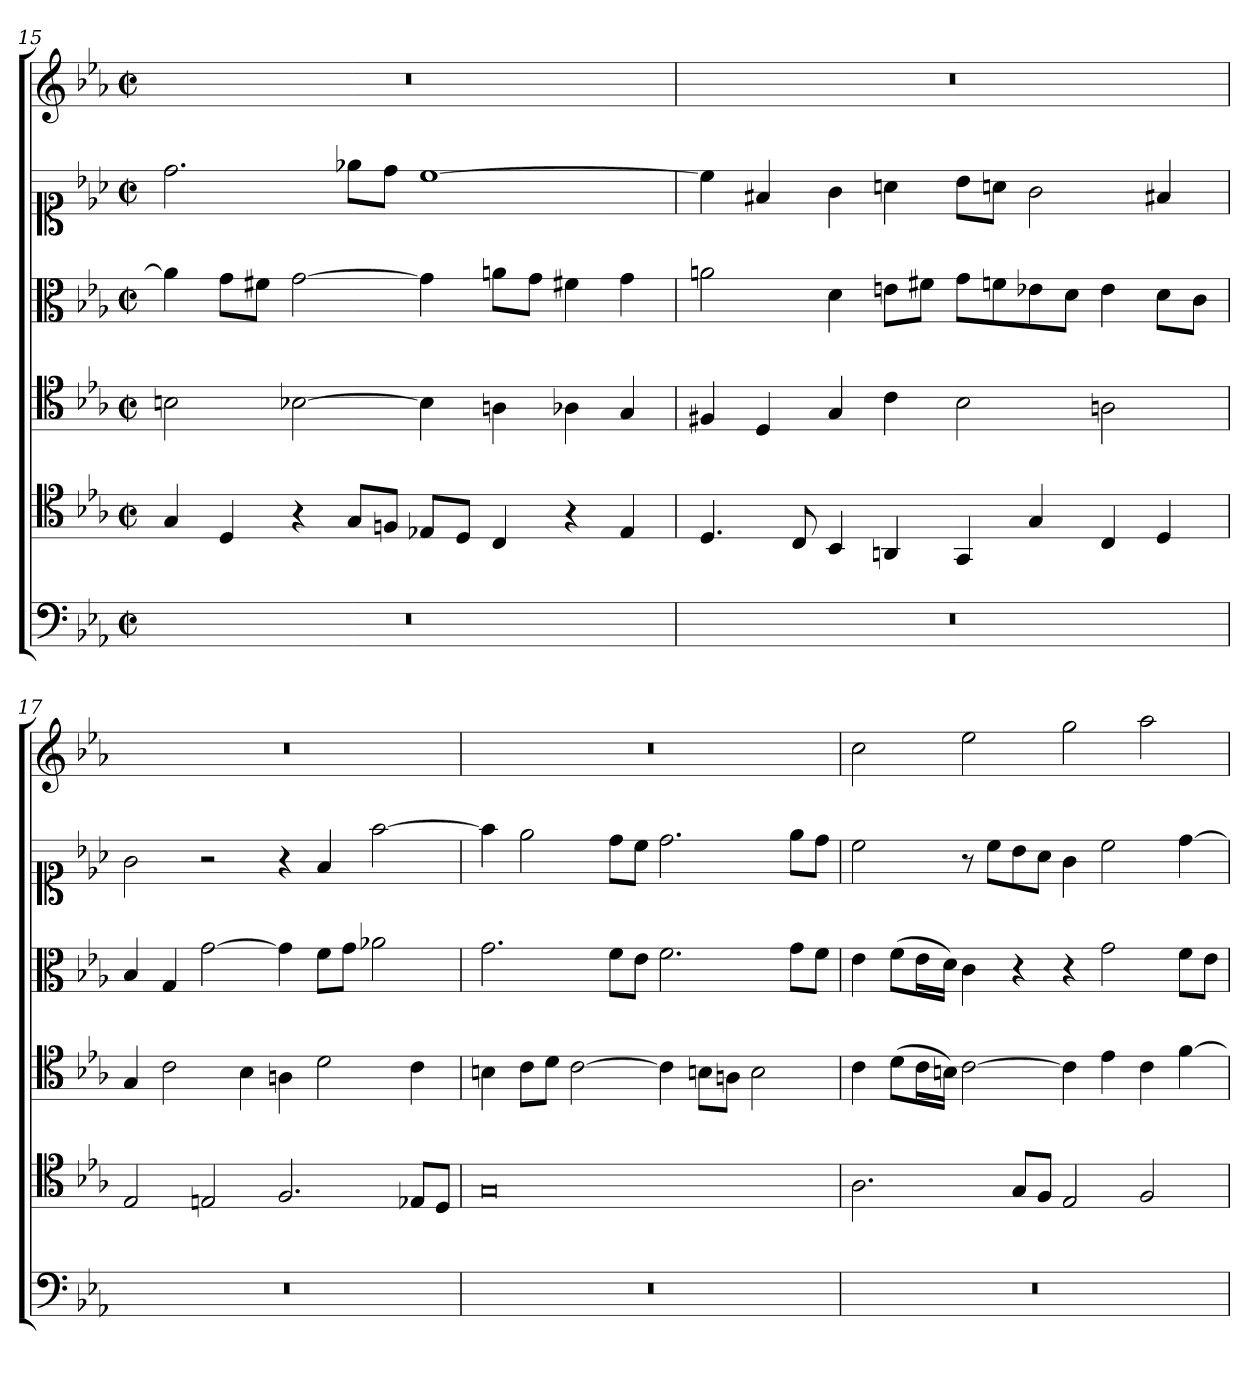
**kern	**kern	**kern	**kern	**kern	**kern
*part6	*part5	*part4	*part3	*part2	*part1
*staff6	*staff5	*staff4	*staff3	*staff2	*staff1
*clefF4	*clefC4	*clefC4	*clefC3	*clefC1	*clefG2
*k[b-e-a-]	*k[b-e-a-]	*k[b-e-a-]	*k[b-e-a-]	*k[b-e-a-]	*k[b-e-a-]
*c:	*c:	*c:	*c:	*c:	*c:
*M2/1	*M2/1	*M2/1	*M2/1	*M2/1	*M2/1
*met(c|)	*met(c|)	*met(c|)	*met(c|)	*met(c|)	*met(c|)
=15	=15	=15	=15	=15	=15
0r	4G	2Bn	4an]	2.dd	0r
.	4D	.	8gL	.	.
.	.	.	8f#XJ	.	.
.	4r	[2B-X	[2g	.	.
.	8GL	.	.	8ee-XL	.
.	8FnJ	.	.	8ddJ	.
.	8E-XL	4B-]	4g]	[1cc	.
.	8DJ	.	.	.	.
.	4C	4An	8anL	.	.
.	.	.	8gJ	.	.
.	4r	4A-X	4f#X	.	.
.	4E-	4G	4g	.	.
=16	=16	=16	=16	=16	=16
0r	4.D	4F#X	2an	4cc]	0r
.	.	4D	.	4f#X	.
.	8C	.	.	.	.
.	4BB-	4G	4d	4g	.
.	4AAn	4c	8enL	4an	.
.	.	.	8f#XJ	.	.
.	4GG	2B-	8gL	8b-L	.
.	.	.	8fn	8anJ	.
.	4G	.	8e-X	2g	.
.	.	.	8dJ	.	.
.	4C	2An	4e-	.	.
.	4D	.	8dL	4f#X	.
.	.	.	8cJ	.	.
=17	=17	=17	=17	=17	=17
0r	2E-	4G	4B-	2g	0r
.	.	2c	4G	.	.
.	2En	.	[2g	2r	.
.	.	4B-	.	.	.
.	2.F	4An	4g]	4r	.
.	.	2d	8fL	4f	.
.	.	.	8gJ	.	.
.	.	.	2a-X	[2ff	.
.	8E-XL	4c	.	.	.
.	8DJ	.	.	.	.
=18	=18	=18	=18	=18	=18
0r	0G	4Bn	2.g	4ff]	0r
.	.	8cL	.	2ee-	.
.	.	8dJ	.	.	.
.	.	[2c	.	.	.
.	.	.	8fL	8ddL	.
.	.	.	8e-J	8ccJ	.
.	.	4c]	2.f	2.dd	.
.	.	8BnL	.	.	.
.	.	8AnJ	.	.	.
.	.	2B	.	.	.
.	.	.	8gL	8ee-L	.
.	.	.	8fJ	8ddJ	.
=19	=19	=19	=19	=19	=19
0r	2.A-	4c	4e-	2cc	2cc
.	.	(8dL	(8fL	.	.
.	.	16cL	16e-L	.	.
.	.	16BnJJ)	16dJJ)	.	.
.	.	[2c	4c	8r	2ee-
.	.	.	.	8ccL	.
.	8GL	.	4r	8b-	.
.	8FJ	.	.	8a-J	.
.	2E-	4c]	4r	4g	2gg
.	.	4e-	2g	2cc	.
.	2F	4c	.	.	2aa-
.	.	[4f	8fL	[4dd	.
.	.	.	8e-J	.	.
=	=	=	=	=	=
*-	*-	*-	*-	*-	*-
